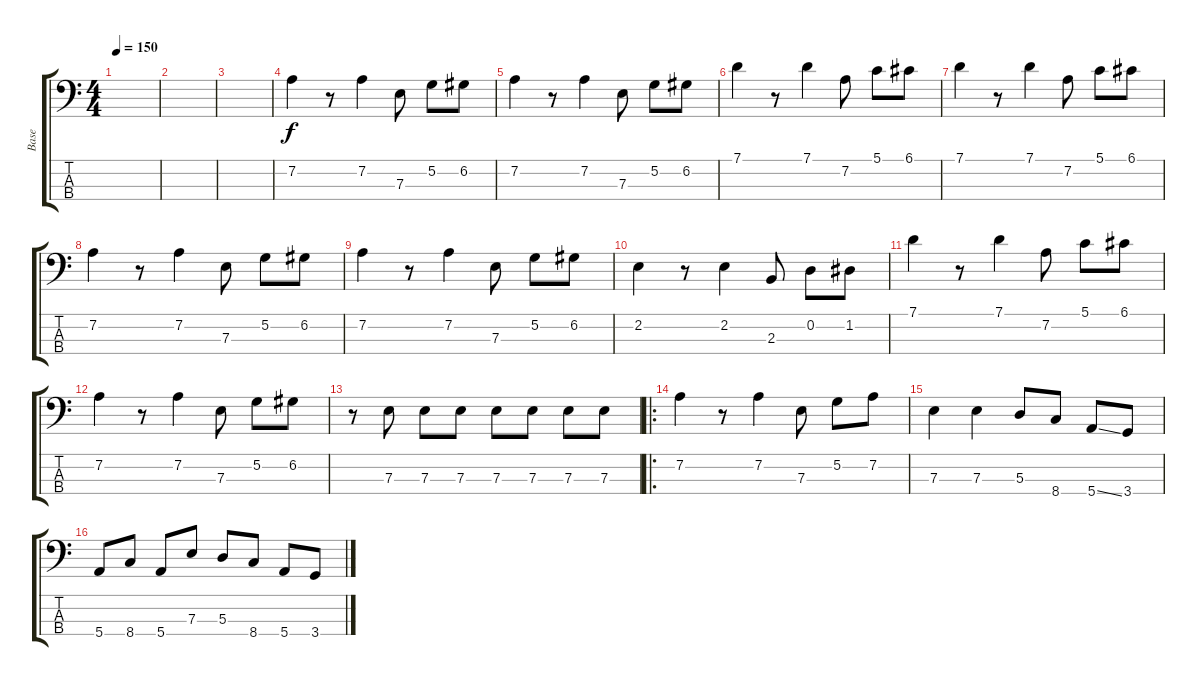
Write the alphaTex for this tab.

\track ("Base" "Base") {instrument electricbassfinger}
\staff {score tabs}
\tuning (G2 D2 A1 E1) {hide}
\ts (4 4)
\tempo 150
\clef f4
\ks c
|
|
|
7.2.4 r.8 7.2.4 7.3.8 5.2.8 6.2.8 |
7.2.4 r.8 7.2.4 7.3.8 5.2.8 6.2.8 |
7.1.4 r.8 7.1.4 7.2.8 5.1.8 6.1.8 |
7.1.4 r.8 7.1.4 7.2.8 5.1.8 6.1.8 |
7.2.4 r.8 7.2.4 7.3.8 5.2.8 6.2.8 |
7.2.4 r.8 7.2.4 7.3.8 5.2.8 6.2.8 |
2.2.4 r.8 2.2.4 2.3.8 0.2.8 1.2.8 |
7.1.4 r.8 7.1.4 7.2.8 5.1.8 6.1.8 |
7.2.4 r.8 7.2.4 7.3.8 5.2.8 6.2.8 |
r.8 7.3.8 7.3.8 7.3.8 7.3.8 7.3.8 7.3.8 7.3.8 |
\ro
7.2.4 r.8 7.2.4 7.3.8 5.2.8 7.2.8 |
7.3.4 7.3.4 5.3.8 8.4.8 5.4{ss}.8 3.4.8 |
5.4.8 8.4.8 5.4.8 7.3.8 5.3.8 8.4.8 5.4.8 3.4.8
